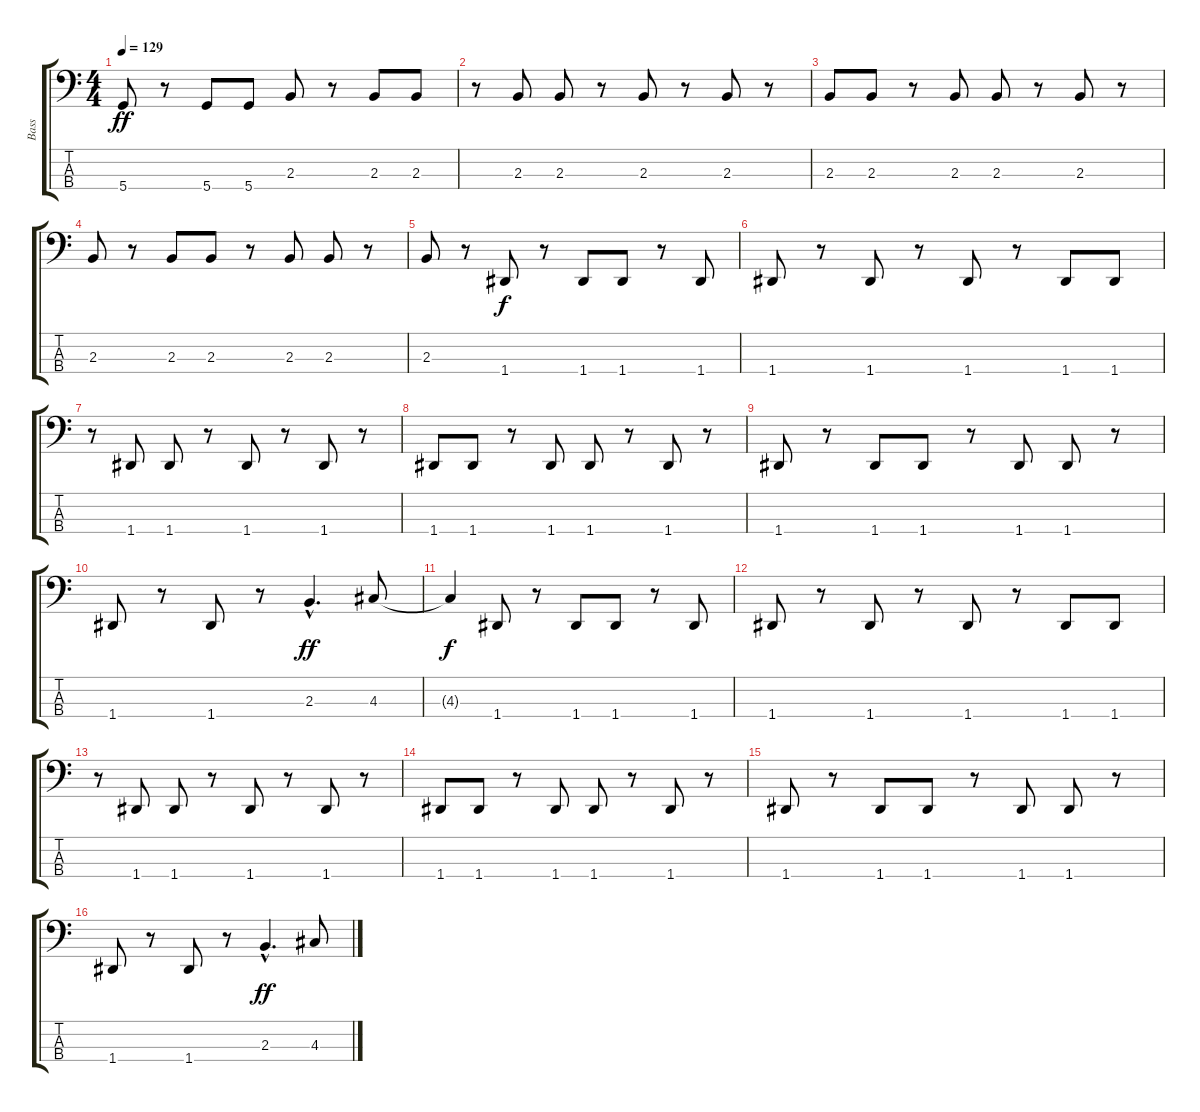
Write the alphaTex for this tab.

\track ("Bass" "Bass") {instrument electricbasspick}
\staff {score tabs}
\tuning (G2 D2 A1 D1) {hide}
\ts (4 4)
\tempo 129
\clef f4
\ks c
5.4.8{dy ff} r.8 5.4.8 5.4.8 2.3.8 r.8 2.3.8 2.3.8 |
r.8 2.3.8 2.3.8 r.8 2.3.8 r.8 2.3.8 r.8 |
2.3.8 2.3.8 r.8 2.3.8 2.3.8 r.8 2.3.8 r.8 |
2.3.8 r.8 2.3.8 2.3.8 r.8 2.3.8 2.3.8 r.8 |
2.3.8 r.8 1.4.8{dy f} r.8 1.4.8 1.4.8 r.8 1.4.8 |
1.4.8 r.8 1.4.8 r.8 1.4.8 r.8 1.4.8 1.4.8 |
r.8 1.4.8 1.4.8 r.8 1.4.8 r.8 1.4.8 r.8 |
1.4.8 1.4.8 r.8 1.4.8 1.4.8 r.8 1.4.8 r.8 |
1.4.8 r.8 1.4.8 1.4.8 r.8 1.4.8 1.4.8 r.8 |
1.4.8 r.8 1.4.8 r.8 2.3{hac}.4{d dy ff} 4.3.8 |
4.3{t}.4{dy f} 1.4.8 r.8 1.4.8 1.4.8 r.8 1.4.8 |
1.4.8 r.8 1.4.8 r.8 1.4.8 r.8 1.4.8 1.4.8 |
r.8 1.4.8 1.4.8 r.8 1.4.8 r.8 1.4.8 r.8 |
1.4.8 1.4.8 r.8 1.4.8 1.4.8 r.8 1.4.8 r.8 |
1.4.8 r.8 1.4.8 1.4.8 r.8 1.4.8 1.4.8 r.8 |
1.4.8 r.8 1.4.8 r.8 2.3{hac}.4{d dy ff} 4.3.8
